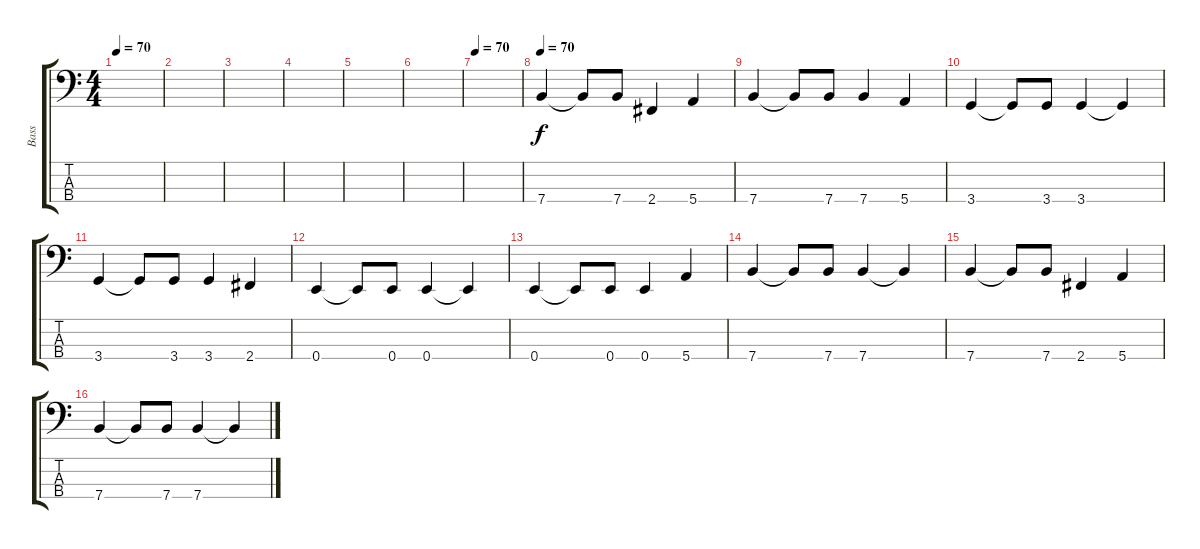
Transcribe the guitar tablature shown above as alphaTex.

\track ("Bass" "Bass") {instrument electricbassfinger}
\staff {score tabs}
\tuning (G2 D2 A1 E1) {hide}
\ts (4 4)
\tempo 70
\clef f4
\ks c
|
|
|
|
|
|
\tempo 70
|
\tempo 70
7.4.4 7.4{t}.8 7.4.8 2.4.4 5.4.4 |
7.4.4 7.4{t}.8 7.4.8 7.4.4 5.4.4 |
3.4.4 3.4{t}.8 3.4.8 3.4.4 3.4{t}.4 |
3.4.4 3.4{t}.8 3.4.8 3.4.4 2.4.4 |
0.4.4 0.4{t}.8 0.4.8 0.4.4 0.4{t}.4 |
0.4.4 0.4{t}.8 0.4.8 0.4.4 5.4.4 |
7.4.4 7.4{t}.8 7.4.8 7.4.4 7.4{t}.4 |
7.4.4 7.4{t}.8 7.4.8 2.4.4 5.4.4 |
7.4.4 7.4{t}.8 7.4.8 7.4.4 7.4{t}.4
